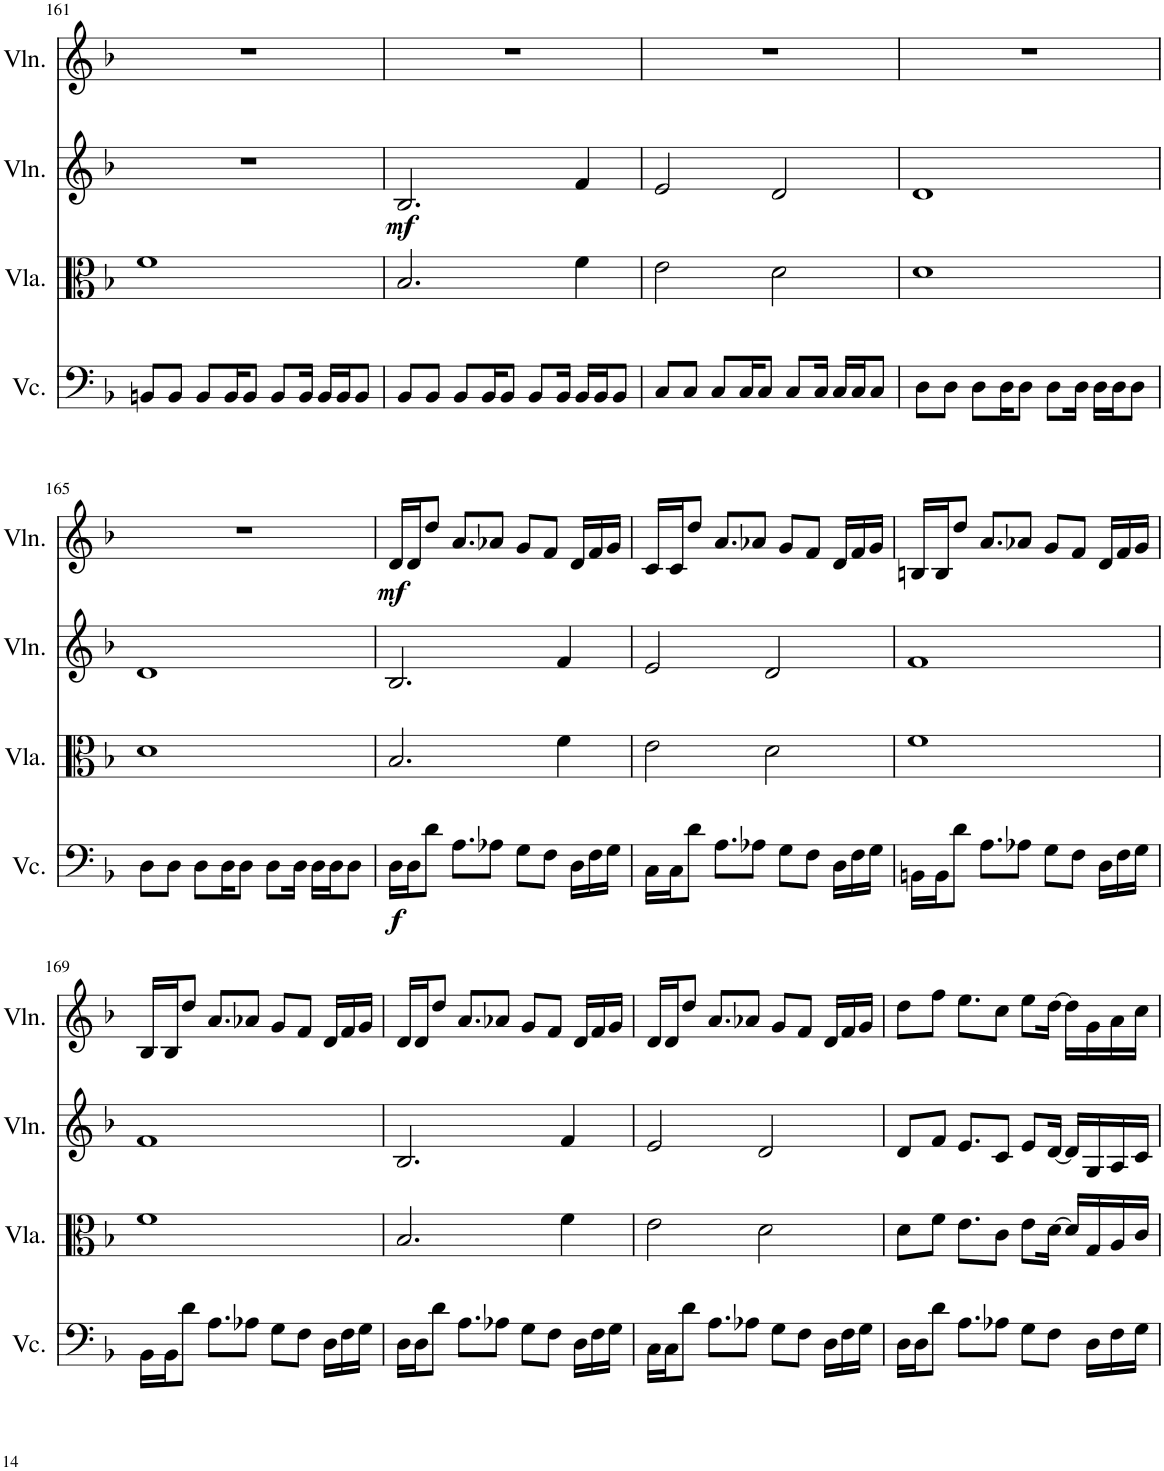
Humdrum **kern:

**kern	**dynam	**kern	**kern	**dynam	**kern	**dynam
*part4	*part4	*part3	*part2	*part2	*part1	*part1
*staff4	*staff4	*staff3	*staff2	*staff2	*staff1	*staff1
*I"Violoncello	*	*I"Viola	*I"Violin	*	*I"Violin	*
*I'Vc.	*	*I'Vla.	*I'Vln.	*	*I'Vln.	*
!!LO:PB:g=z
*clefF4	*	*clefC3	*clefG2	*	*clefG2	*
*k[b-]	*	*k[b-]	*k[b-]	*	*k[b-]	*
*M4/4	*	*M4/4	*M4/4	*	*M4/4	*
=161	=161	=161	=161	=161	=161	=161
8BBn/L	.	1f	1r	.	1r	.
8BB/J	.	.	.	.	.	.
8BB/L	.	.	.	.	.	.
16BB/K	.	.	.	.	.	.
8BB/J	.	.	.	.	.	.
8BB/L	.	.	.	.	.	.
16BB/Jk	.	.	.	.	.	.
16BB/LL	.	.	.	.	.	.
16BB/J	.	.	.	.	.	.
8BB/J	.	.	.	.	.	.
=162	=162	=162	=162	=162	=162	=162
!	!	!	!	!LO:DY:b	!	!
8BB-/L	.	2.B-/	2.B-/	mf	1r	.
8BB-/J	.	.	.	.	.	.
8BB-/L	.	.	.	.	.	.
16BB-/K	.	.	.	.	.	.
8BB-/J	.	.	.	.	.	.
8BB-/L	.	.	.	.	.	.
16BB-/Jk	.	.	.	.	.	.
16BB-/LL	.	4f\	4f/	.	.	.
16BB-/J	.	.	.	.	.	.
8BB-/J	.	.	.	.	.	.
=163	=163	=163	=163	=163	=163	=163
8C/L	.	2e\	2e/	.	1r	.
8C/J	.	.	.	.	.	.
8C/L	.	.	.	.	.	.
16C/K	.	.	.	.	.	.
8C/J	.	.	.	.	.	.
.	.	2d\	2d/	.	.	.
8C/L	.	.	.	.	.	.
16C/Jk	.	.	.	.	.	.
16C/LL	.	.	.	.	.	.
16C/J	.	.	.	.	.	.
8C/J	.	.	.	.	.	.
=164	=164	=164	=164	=164	=164	=164
8D\L	.	1d	1d	.	1r	.
8D\J	.	.	.	.	.	.
8D\L	.	.	.	.	.	.
16D\K	.	.	.	.	.	.
8D\J	.	.	.	.	.	.
8D\L	.	.	.	.	.	.
16D\Jk	.	.	.	.	.	.
16D\LL	.	.	.	.	.	.
16D\J	.	.	.	.	.	.
8D\J	.	.	.	.	.	.
!!LO:LB:g=z
=165	=165	=165	=165	=165	=165	=165
8D\L	.	1d	1d	.	1r	.
8D\J	.	.	.	.	.	.
8D\L	.	.	.	.	.	.
16D\K	.	.	.	.	.	.
8D\J	.	.	.	.	.	.
8D\L	.	.	.	.	.	.
16D\Jk	.	.	.	.	.	.
16D\LL	.	.	.	.	.	.
16D\J	.	.	.	.	.	.
8D\J	.	.	.	.	.	.
=166	=166	=166	=166	=166	=166	=166
!	!LO:DY:b	!	!	!	!	!LO:DY:b
16D\LL	f	2.B-/	2.B-/	.	16d/LL	mf
16D\J	.	.	.	.	16d/J	.
8d\J	.	.	.	.	8dd/J	.
8.A\L	.	.	.	.	8.a/L	.
8A-X\J	.	.	.	.	8a-X/J	.
8G\L	.	.	.	.	8g/L	.
8F\J	.	.	.	.	8f/J	.
.	.	4f\	4f/	.	.	.
16D\LL	.	.	.	.	16d/LL	.
16F\	.	.	.	.	16f/	.
16G\JJ	.	.	.	.	16g/JJ	.
=167	=167	=167	=167	=167	=167	=167
16C\LL	.	2e\	2e/	.	16c/LL	.
16C\J	.	.	.	.	16c/J	.
8d\J	.	.	.	.	8dd/J	.
8.A\L	.	.	.	.	8.a/L	.
8A-X\J	.	.	.	.	8a-X/J	.
.	.	2d\	2d/	.	.	.
8G\L	.	.	.	.	8g/L	.
8F\J	.	.	.	.	8f/J	.
16D\LL	.	.	.	.	16d/LL	.
16F\	.	.	.	.	16f/	.
16G\JJ	.	.	.	.	16g/JJ	.
=168	=168	=168	=168	=168	=168	=168
16BBn\LL	.	1f	1f	.	16Bn/LL	.
16BB\J	.	.	.	.	16B/J	.
8d\J	.	.	.	.	8dd/J	.
8.A\L	.	.	.	.	8.a/L	.
8A-X\J	.	.	.	.	8a-X/J	.
8G\L	.	.	.	.	8g/L	.
8F\J	.	.	.	.	8f/J	.
16D\LL	.	.	.	.	16d/LL	.
16F\	.	.	.	.	16f/	.
16G\JJ	.	.	.	.	16g/JJ	.
!!LO:LB:g=z
=169	=169	=169	=169	=169	=169	=169
16BB-\LL	.	1f	1f	.	16B-/LL	.
16BB-\J	.	.	.	.	16B-/J	.
8d\J	.	.	.	.	8dd/J	.
8.A\L	.	.	.	.	8.a/L	.
8A-X\J	.	.	.	.	8a-X/J	.
8G\L	.	.	.	.	8g/L	.
8F\J	.	.	.	.	8f/J	.
16D\LL	.	.	.	.	16d/LL	.
16F\	.	.	.	.	16f/	.
16G\JJ	.	.	.	.	16g/JJ	.
=170	=170	=170	=170	=170	=170	=170
16D\LL	.	2.B-/	2.B-/	.	16d/LL	.
16D\J	.	.	.	.	16d/J	.
8d\J	.	.	.	.	8dd/J	.
8.A\L	.	.	.	.	8.a/L	.
8A-X\J	.	.	.	.	8a-X/J	.
8G\L	.	.	.	.	8g/L	.
8F\J	.	.	.	.	8f/J	.
.	.	4f\	4f/	.	.	.
16D\LL	.	.	.	.	16d/LL	.
16F\	.	.	.	.	16f/	.
16G\JJ	.	.	.	.	16g/JJ	.
=171	=171	=171	=171	=171	=171	=171
16C\LL	.	2e\	2e/	.	16d/LL	.
16C\J	.	.	.	.	16d/J	.
8d\J	.	.	.	.	8dd/J	.
8.A\L	.	.	.	.	8.a/L	.
8A-X\J	.	.	.	.	8a-X/J	.
.	.	2d\	2d/	.	.	.
8G\L	.	.	.	.	8g/L	.
8F\J	.	.	.	.	8f/J	.
16D\LL	.	.	.	.	16d/LL	.
16F\	.	.	.	.	16f/	.
16G\JJ	.	.	.	.	16g/JJ	.
=172	=172	=172	=172	=172	=172	=172
16D\LL	.	8d\L	8d/L	.	8dd\L	.
16D\J	.	.	.	.	.	.
8d\J	.	8f\J	8f/J	.	8ff\J	.
8.A\L	.	8.e\L	8.e/L	.	8.ee\L	.
8A-X\J	.	8c\J	8c/J	.	8cc\J	.
8G\L	.	8e\L	8e/L	.	8ee\L	.
8F\J	.	[16d\Jk	[16d/Jk	.	[16dd\Jk	.
.	.	16d/LL]	16d/LL]	.	16dd\LL]	.
16D\LL	.	16G/	16G/	.	16g\	.
16F\	.	16A/	16A/	.	16a\	.
16G\JJ	.	16c/JJ	16c/JJ	.	16cc\JJ	.
=	=	=	=	=	=	=
*-	*-	*-	*-	*-	*-	*-
